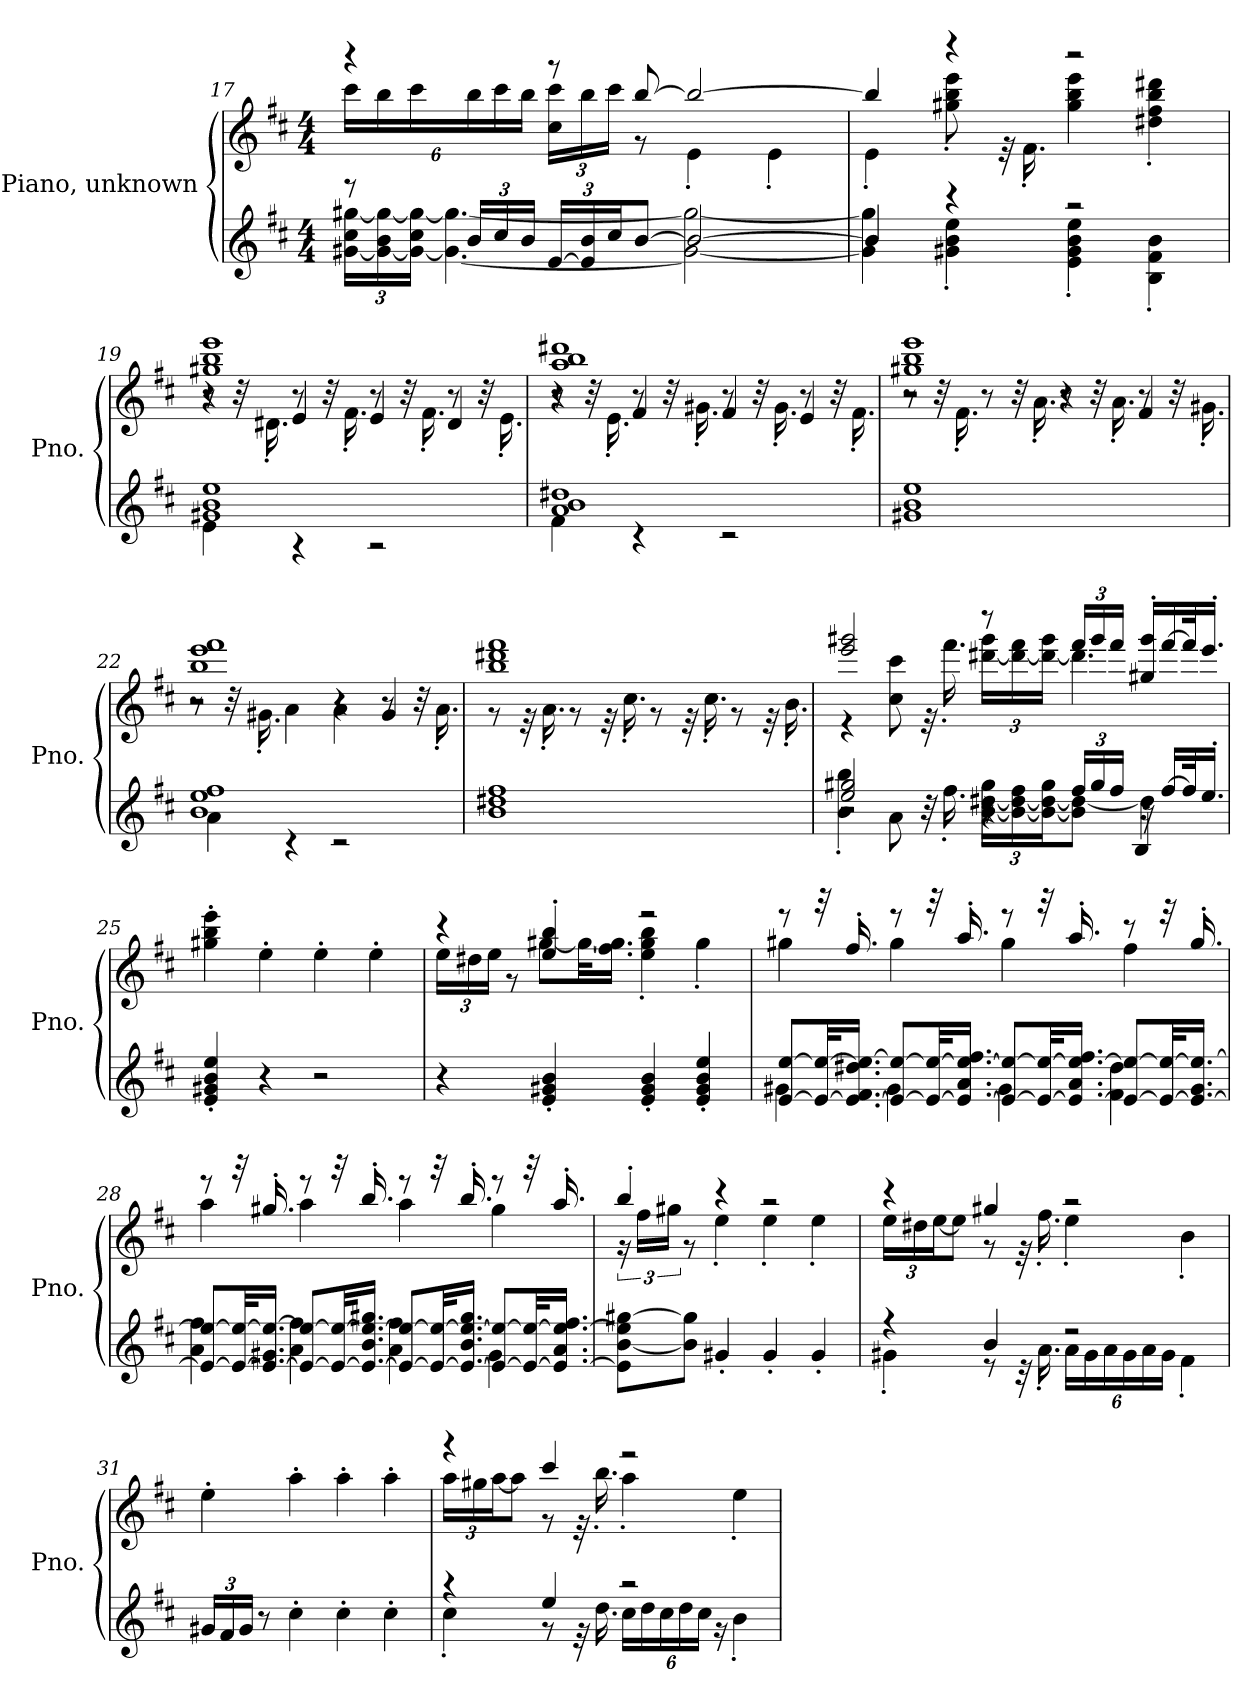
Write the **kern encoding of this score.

**kern	**kern
*part1	*part1
*staff2	*staff1
*I"Piano, unknown	*
*I'Pno.	*
*clefG2	*clefG2
*k[f#c#]	*k[f#c#]
*M4/4	*M4/4
=17	=17
*^	*^
*	*Xbrackettup	*	*Xbrackettup
8r	[24g#X\ 24cc#\ [24gg#X\LL	4r	24ccc#\LL
.	24g#\_ 24b\ 24gg#\_	.	24bb\
.	24g#\_ 24cc#\ 24gg#\_JJ	.	24ccc#\
24b/LL	4.g#\_ 4.gg#\_	.	24bb\
24cc#/	.	.	24ccc#\
24b/JJ	.	.	24bb\JJ
[24e/LL	.	8r	24cc#\ 24ccc#\LL
24e/] 24b/	.	.	24bb\
24cc#/J	.	.	24ccc#\JJ
[8b/J	.	[8bb/	8r
2b/_	2g#\_ 2gg#\_	2bb/_	4e'\
.	.	.	4e'\
=18	=18	=18	=18
4b/]	4g#\] 4gg#\]	4bb/]	4e'\
4r	4g#X\' 4b\' 4ee\'	4r	8gg#X\' 8bb\' 8eee\'
.	.	.	32r
.	.	.	16.f#'\
2r	4e\' 4g#\' 4b\' 4ee\'	2r	4gg#\ 4bb\ 4eee\
.	4B\' 4f#\' 4b\'	.	4dd#X\' 4ff#\' 4bb\' 4ddd#X\'
!!LO:PB:g=z
=19	=19	=19	=19
*	*	*	*^
1g#X 1b 1ee	4e\	1gg#X 1bb 1eee	8r	4r
.	.	.	32r	.
.	.	.	16.d#X'\	.
.	4r	.	8r	4e/
.	.	.	32r	.
.	.	.	16.f#'\	.
.	2r	.	8r	4e/
.	.	.	32r	.
.	.	.	16.f#'\	.
.	.	.	8r	4d#/
.	.	.	32r	.
.	.	.	16.e'\	.
=20	=20	=20	=20	=20
1a 1b 1dd#X	4f#\	1aa 1bb 1ddd#X	8r	4r
.	.	.	32r	.
.	.	.	16.e'\	.
.	4r	.	8r	4f#/
.	.	.	32r	.
.	.	.	16.g#X'\	.
.	2r	.	8r	4f#/
.	.	.	32r	.
.	.	.	16.g#'\	.
.	.	.	8r	4e/
.	.	.	32r	.
.	.	.	16.f#'\	.
*v	*v	*	*	*
!!LO:LB:g=z	!!	!!
=21	=21	=21	=21
1g#X 1b 1ee	1gg#X 1bb 1eee	8r	2r
.	.	32r	.
.	.	16.f#'\	.
.	.	8r	.
.	.	32r	.
.	.	16.a'\	.
.	.	8r	4r
.	.	32r	.
.	.	16.a'\	.
.	.	8r	4f#/
.	.	32r	.
.	.	16.g#X'\	.
=22	=22	=22	=22
*^	*	*	*
1b 1ee 1ff#	4a\	1bb 1eee 1fff#	8r	2r
.	.	.	32r	.
.	.	.	16.g#X'\	.
.	4r	.	4a\	.
.	2r	.	4a\	4r
.	.	.	8r	4g#/
.	.	.	32r	.
.	.	.	16.a'\	.
*v	*v	*	*	*
*	*	*v	*v
=23	=23	=23
1b 1dd#X 1ff#	1bb 1ddd#X 1fff#	8r
.	.	32r
.	.	16.a'\
.	.	8r
.	.	32r
.	.	16.cc#'\
.	.	8r
.	.	32r
.	.	16.cc#'\
.	.	8r
.	.	32r
.	.	16.b'\
!!LO:LB:g=z	!!
=24	=24	=24
*^	*	*
*	*^	*	*
2ee/ 2gg#X/	4b\' 4bb\'	2r	2eee/ 2ggg#X/	4r
.	8a\	.	.	8cc#\ 8ccc#\
.	32r	.	.	32r
.	16.ff#'\	.	.	16.fff#'\
8r	[24b\ [24dd#X\ 24gg#\LL	4r	8r	[24ddd#X\ 24ggg#\LL
.	24b\_ 24dd#\_ 24ff#\	.	.	24ddd#\_ 24fff#\
.	24b\_ 24dd#\_ 24gg#\J	.	.	24ddd#\_ 24ggg#\JJ
24ff#/LL	8b\] 8dd#\_J	.	24fff#/LL	4.ddd#\]
24gg#/	.	.	24ggg#/	.
24ff#/JJ	.	.	24fff#/JJ	.
16r	4dd#\]	4B'/	16gg#X/' 16ggg#/'LL	.
[16ff#/LL	.	.	[16fff#/	.
32ff#/K]	.	.	32fff#/K]	.
16.ee'/JJ	.	.	16.eee'/JJ	.
*v	*v	*v	*	*
*	*v	*v
=25	=25
4e/' 4g#X/' 4b/' 4ee/'	4gg#X\' 4bb\' 4eee\'
4r	4ee'\
2r	4ee'\
.	4ee'\
=26	=26
*	*^
4r	4r	24ee\LL
.	.	24dd#X\
.	.	24ee\JJ
.	.	8r
4e/' 4g#X/' 4b/'	4ee/' 4bb/'	[8gg#X\L
.	.	32gg#\KL_
.	.	16.ff#\ 16.gg#\]JJ
4e/' 4g#/' 4b/'	2r	4ee\' 4gg#\' 4bb\'
4e/' 4g#/' 4b/' 4ee/'	.	4gg#'\
!!LO:LB:g=z	!!
=27	=27	=27
*^	*	*
[8e/ [8ee/L	4g#X\	8r	4gg#X\
32e/_ 32ee/_KL	.	32r	.
16.e/_ 16.f#/ 16.dd#X/ 16.ee/_JJ	.	16.ff#'/	.
8e/_ 8ee/_L	4g#\	8r	4gg#\
32e/_ 32ee/_KL	.	32r	.
16.e/_ 16.a/ 16.ee/_ 16.ff#/JJ	.	16.aa'/	.
8e/_ 8ee/_L	4g#\	8r	4gg#\
32e/_ 32ee/_KL	.	32r	.
16.e/_ 16.a/ 16.ee/_ 16.ff#/JJ	.	16.aa'/	.
8e/_ 8ee/_L	4f#\ 4dd#\	8r	4ff#\
32e/_ 32ee/_KL	.	32r	.
16.e/_ 16.g#/ 16.ee/_JJ	.	16.gg#'/	.
!!LO:LB:g=z	!!
=28	=28	=28	=28
8e/_ 8ee/_L	4a\ 4ff#\	8r	4aa\
32e/_ 32ee/_KL	.	32r	.
16.e/_ 16.g#X/ 16.ee/_JJ	.	16.gg#X'/	.
8e/_ 8ee/_L	4a\ 4ff#\	8r	4aa\
32e/_ 32ee/_KL	.	32r	.
16.e/_ 16.b/ 16.ee/_ 16.gg#X/JJ	.	16.bb'/	.
8e/_ 8ee/_L	4a\ 4ff#\	8r	4aa\
32e/_ 32ee/_KL	.	32r	.
16.e/_ 16.b/ 16.ee/_ 16.gg#/JJ	.	16.bb'/	.
8e/_ 8ee/_L	4g#\	8r	4gg#\
32e/_ 32ee/_KL	.	32r	.
16.e/_ 16.a/ 16.ee/_ 16.ff#/JJ	.	16.aa'/	.
*v	*v	*	*
=29	=29	=29
*	*	*brackettup
8e\] [8b\ 8ee\] [8gg#X\L	4bb'/	24r
.	.	24ff#\LL
.	.	24gg#X\JJ
8b\] 8gg#\]J	.	8r
4g#X'/	4r	4ee'\
4g#'/	2r	4ee'\
4g#'/	.	4ee'\
!!LO:LB:g=z	!!
=30	=30	=30
*^	*	*
*	*	*	*Xbrackettup
4r	4g#X'\	4r	24ee\LL
.	.	.	24dd#X\
.	.	.	[24ee\J
.	.	.	8ee\J]
4b/	8r	4gg#X/	8r
.	32r	.	32r
.	16.a'\	.	16.ff#'\
2r	24a\LL	2r	4ee'\
.	24g#\	.	.
.	24a\	.	.
.	24g#\	.	.
.	24a\	.	.
.	24g#\JJ	.	.
.	4f#'\	.	4b'\
*v	*v	*	*
*	*v	*v
=31	=31
24g#X/LL	4ee'\
24f#/	.
24g#/JJ	.
8r	.
4cc#'\	4aa'\
4cc#'\	4aa'\
4cc#'\	4aa'\
=32	=32
*^	*^
4r	4cc#'\	4r	24aa\LL
.	.	.	24gg#X\
.	.	.	[24aa\J
.	.	.	8aa\J]
4ee/	8r	4ccc#/	8r
.	32r	.	32r
.	16.dd\	.	16.bb'\
2r	24cc#\LL	2r	4aa'\
.	24dd\	.	.
.	24cc#\	.	.
*	*brackettup	*	*
.	24dd\	.	.
.	24cc#\JJ	.	.
.	24r	.	.
.	4b'\	.	4ee'\
*v	*v	*	*
*	*v	*v
=	=
*-	*-
